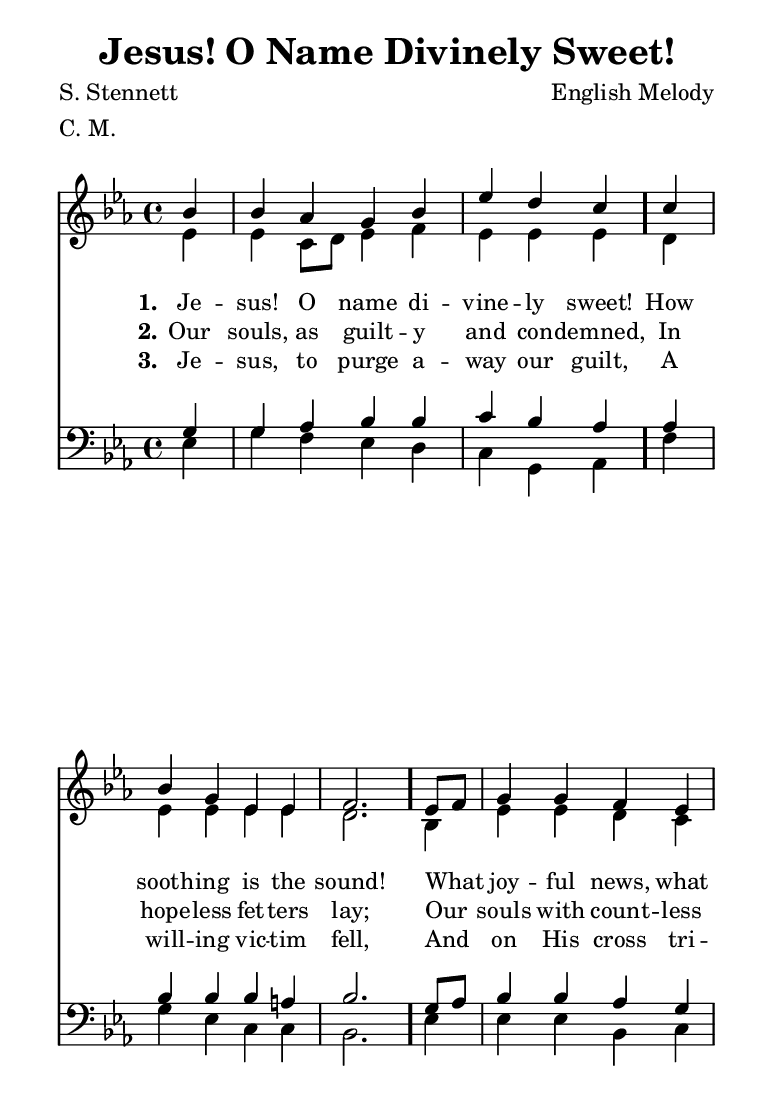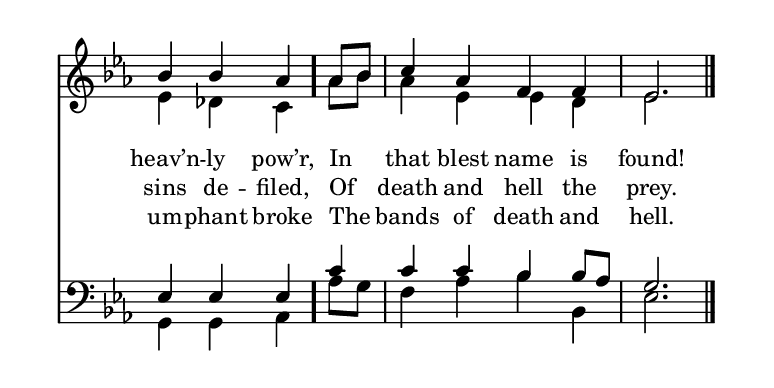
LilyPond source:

\include "common/global.ily"
\paper {
  \include "common/paper.ily"
  ragged-last-bottom = ##t
  systems-per-page = ##f
  system-count = #(cond (is-eogsized 2) (#t #f))
}

\header{
  hymnnumber = "170"
  title = "Jesus! O Name Divinely Sweet!"
  tunename = "Mendip"
  meter = "C. M."
  poet = "S. Stennett"
  composer = "English Melody"
  %copyright = ""
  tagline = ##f
}

global = {
  \include "common/overrides.ily"
  \override Staff.TimeSignature.style = #'()
  \time 4/4
  \override Score.MetronomeMark.transparent = ##t % hide all fermata changes too
  \tempo 4=80
  \key ees \major
  \partial 4
  \autoBeamOff
}

notesSoprano = {
\global
\relative c'' {

  bes4 | bes aes g bes | ees d c
  c4 | bes g ees ees | f2.
  ees8[ f] | g4 g f ees | bes' bes aes
  aes8[ bes] | c4 aes f f | ees2.

  \bar "|."

}
}

notesAlto = {
\global
\relative e' {

  ees4 | ees c8[ d] ees4 f | ees ees ees
  d4 | ees ees ees ees | d2.
  bes4 | ees ees d c | ees des c
  aes'8[ bes] | aes4 ees ees d | ees2.

}
}

notesTenor = {
\global
\relative a {

  g4 | g aes bes bes | c bes aes
  aes4 | bes bes bes a | bes2.
  g8[ aes] | bes4 bes aes g | ees ees ees
  c'4 | c c bes bes8[ aes] | g2.

}
}

notesBass = {
\global
\relative f {

  ees4 | g f ees d | c g aes
  f'4 | g ees c c | bes2.
  ees4 | ees ees bes c | g g aes
  aes'8[ g] | f4 aes bes bes, | ees2.

}
}

wordsA = \lyricmode {
\set stanza = "1."

Je -- sus! O name di -- vine -- ly sweet! \bar "."
How sooth -- ing is the sound! \bar "."
What joy -- ful news, what heav’n -- ly pow’r, \bar "."
In that blest name is found! \bar "."

}

wordsB = \lyricmode {
\set stanza = "2."

Our souls, as guilt -- y and con -- demned,
In hope -- less fet -- ters lay;
Our souls with count -- less sins de -- filed,
Of death and hell the prey.

}

wordsC = \lyricmode {
\set stanza = "3."

Je -- sus, to purge a -- way our guilt,
A will -- ing vic -- tim fell,
And on His cross tri -- um -- phant broke
The bands of death and hell.

}

\score {
  \context ChoirStaff <<
    \context Staff = upper <<
      \set ChoirStaff.systemStartDelimiter = #'SystemStartBar
      \context Voice  = sopranos { \voiceOne << \notesSoprano >> }
      \context Voice  = altos { \voiceTwo << \notesAlto >> }
      \context Lyrics = one   \lyricsto sopranos \wordsA
      \context Lyrics = two   \lyricsto sopranos \wordsB
      \context Lyrics = three \lyricsto sopranos \wordsC
    >>
    \context Staff = men <<
      \clef bass
      \context Voice  = tenors { \voiceOne << \notesTenor >> }
      \context Voice  = basses { \voiceTwo << \notesBass >> }
    >>
  >>
  \layout {
    \include "common/layout.ily"
  }
  \midi{
    \include "common/midi.ily"
  }
}

\version "2.18.2"  % necessary for upgrading to future LilyPond versions.

% vi:set et ts=2 sw=2 ai nocindent syntax=lilypond:
